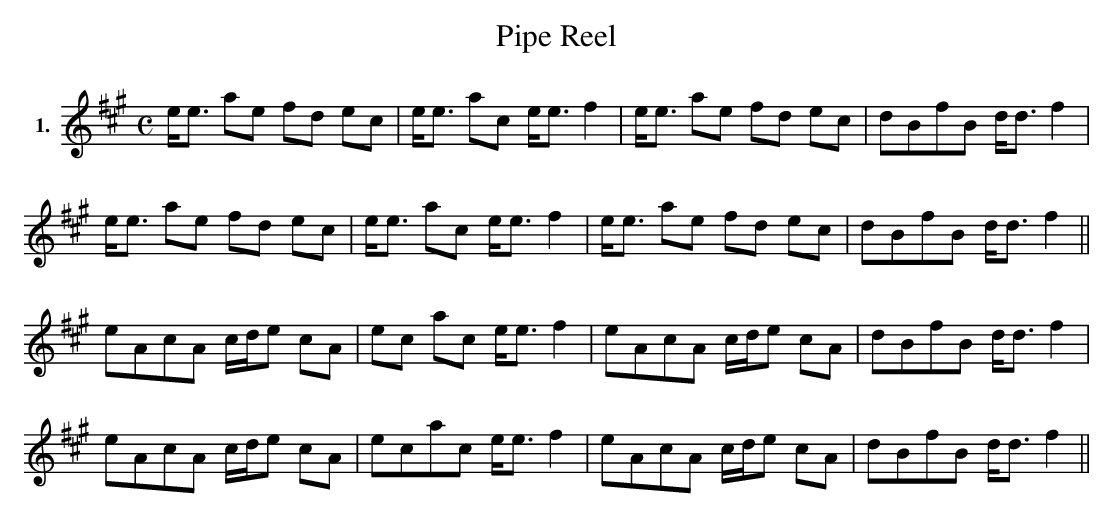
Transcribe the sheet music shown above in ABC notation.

X:1
T:Pipe Reel
M:C
L:1/8
K:A
V:1 clef=treble name="1."
[V:1] e<e ae fd ec|e<e ac e<e f2|e<e ae fd ec|dBfB d<d f2|
e<e ae fd ec|e<e ac e<e f2|e<e ae fd ec|dBfB d<d f2||
eAcA c/d/e cA|ec ac e<e f2|eAcA c/d/e cA|dBfB d<d f2|
eAcA c/d/e cA|ecac e<e f2|eAcA c/d/e cA|dBfB d<d f2||
